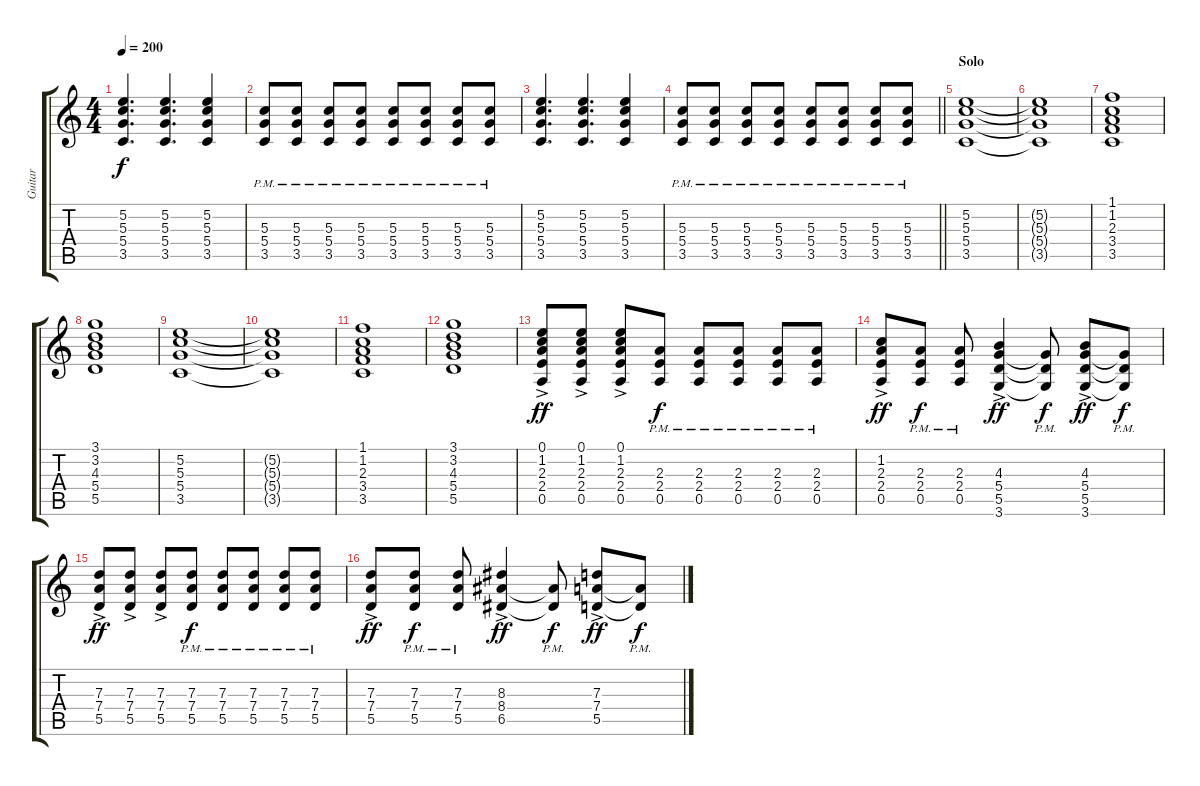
\track ("Guitar " "Guitar ") {instrument overdrivenguitar}
\staff {score tabs}
\tuning (E4 B3 G3 D3 A2 E2) {hide}
\ts (4 4)
\tempo 200
\clef g2
\ks c
(5.2 5.3 5.4 3.5).4{d dy f} (5.2 5.3 5.4 3.5).4{d} (5.2 5.3 5.4 3.5).4 |
(5.3{pm} 5.4{pm} 3.5{pm}).8 (5.3{pm} 5.4{pm} 3.5{pm}).8 (5.3{pm} 5.4{pm} 3.5{pm}).8 (5.3{pm} 5.4{pm} 3.5{pm}).8 (5.3{pm} 5.4{pm} 3.5{pm}).8 (5.3{pm} 5.4{pm} 3.5{pm}).8 (5.3{pm} 5.4{pm} 3.5{pm}).8 (5.3{pm} 5.4{pm} 3.5{pm}).8 |
(5.2 5.3 5.4 3.5).4{d} (5.2 5.3 5.4 3.5).4{d} (5.2 5.3 5.4 3.5).4 |
\barLineRight lightlight
(5.3{pm} 5.4{pm} 3.5{pm}).8 (5.3{pm} 5.4{pm} 3.5{pm}).8 (5.3{pm} 5.4{pm} 3.5{pm}).8 (5.3{pm} 5.4{pm} 3.5{pm}).8 (5.3{pm} 5.4{pm} 3.5{pm}).8 (5.3{pm} 5.4{pm} 3.5{pm}).8 (5.3{pm} 5.4{pm} 3.5{pm}).8 (5.3{pm} 5.4{pm} 3.5{pm}).8 |
\section ("" "Solo")
(5.2 5.3 5.4 3.5).1{volume 5} |
(5.2{t} 5.3{t} 5.4{t} 3.5{t}).1 |
(1.1 1.2 2.3 3.4 3.5).1{volume 10} |
(3.1 3.2 4.3 5.4 5.5).1 |
(5.2 5.3 5.4 3.5).1{volume 5} |
(5.2{t} 5.3{t} 5.4{t} 3.5{t}).1 |
(1.1 1.2 2.3 3.4 3.5).1{volume 10} |
(3.1 3.2 4.3 5.4 5.5).1 |
(0.1 1.2 2.3{ac} 2.4 0.5).8{dy ff volume 14} (0.1 1.2 2.3{ac} 2.4 0.5).8 (0.1 1.2 2.3{ac} 2.4 0.5).8 (2.3{pm} 2.4{pm} 0.5{pm}).8{dy f} (2.3{pm} 2.4{pm} 0.5{pm}).8 (2.3{pm} 2.4{pm} 0.5{pm}).8 (2.3{pm} 2.4{pm} 0.5{pm}).8 (2.3{pm} 2.4{pm} 0.5{pm}).8 |
(1.2 2.3{ac} 2.4 0.5).8{dy ff} (2.3{pm} 2.4{pm} 0.5{pm}).8{dy f} (2.3{pm} 2.4{pm} 0.5{pm}).8 (4.3{ac} 5.4 5.5 3.6).4{dy ff} (5.4{pm t} 5.5{pm t} 3.6{pm t}).8{dy f} (4.3{ac} 5.4 5.5 3.6).8{dy ff} (5.4{pm t} 5.5{pm t} 3.6{pm t}).8{dy f} |
(7.3{ac} 7.4 5.5).8{dy ff} (7.3{ac} 7.4 5.5).8 (7.3{ac} 7.4 5.5).8 (7.3{pm} 7.4{pm} 5.5{pm}).8{dy f} (7.3{pm} 7.4{pm} 5.5{pm}).8 (7.3{pm} 7.4{pm} 5.5{pm}).8 (7.3{pm} 7.4{pm} 5.5{pm}).8 (7.3{pm} 7.4{pm} 5.5{pm}).8 |
(7.3{ac} 7.4 5.5).8{dy ff} (7.3{pm} 7.4{pm} 5.5{pm}).8{dy f} (7.3{pm} 7.4{pm} 5.5{pm}).8 (8.3{ac} 8.4 6.5).4{dy ff} (8.4{pm t} 6.5{pm t}).8{dy f} (7.3{ac} 7.4 5.5).8{dy ff} (7.4{pm t} 5.5{pm t}).8{dy f}
